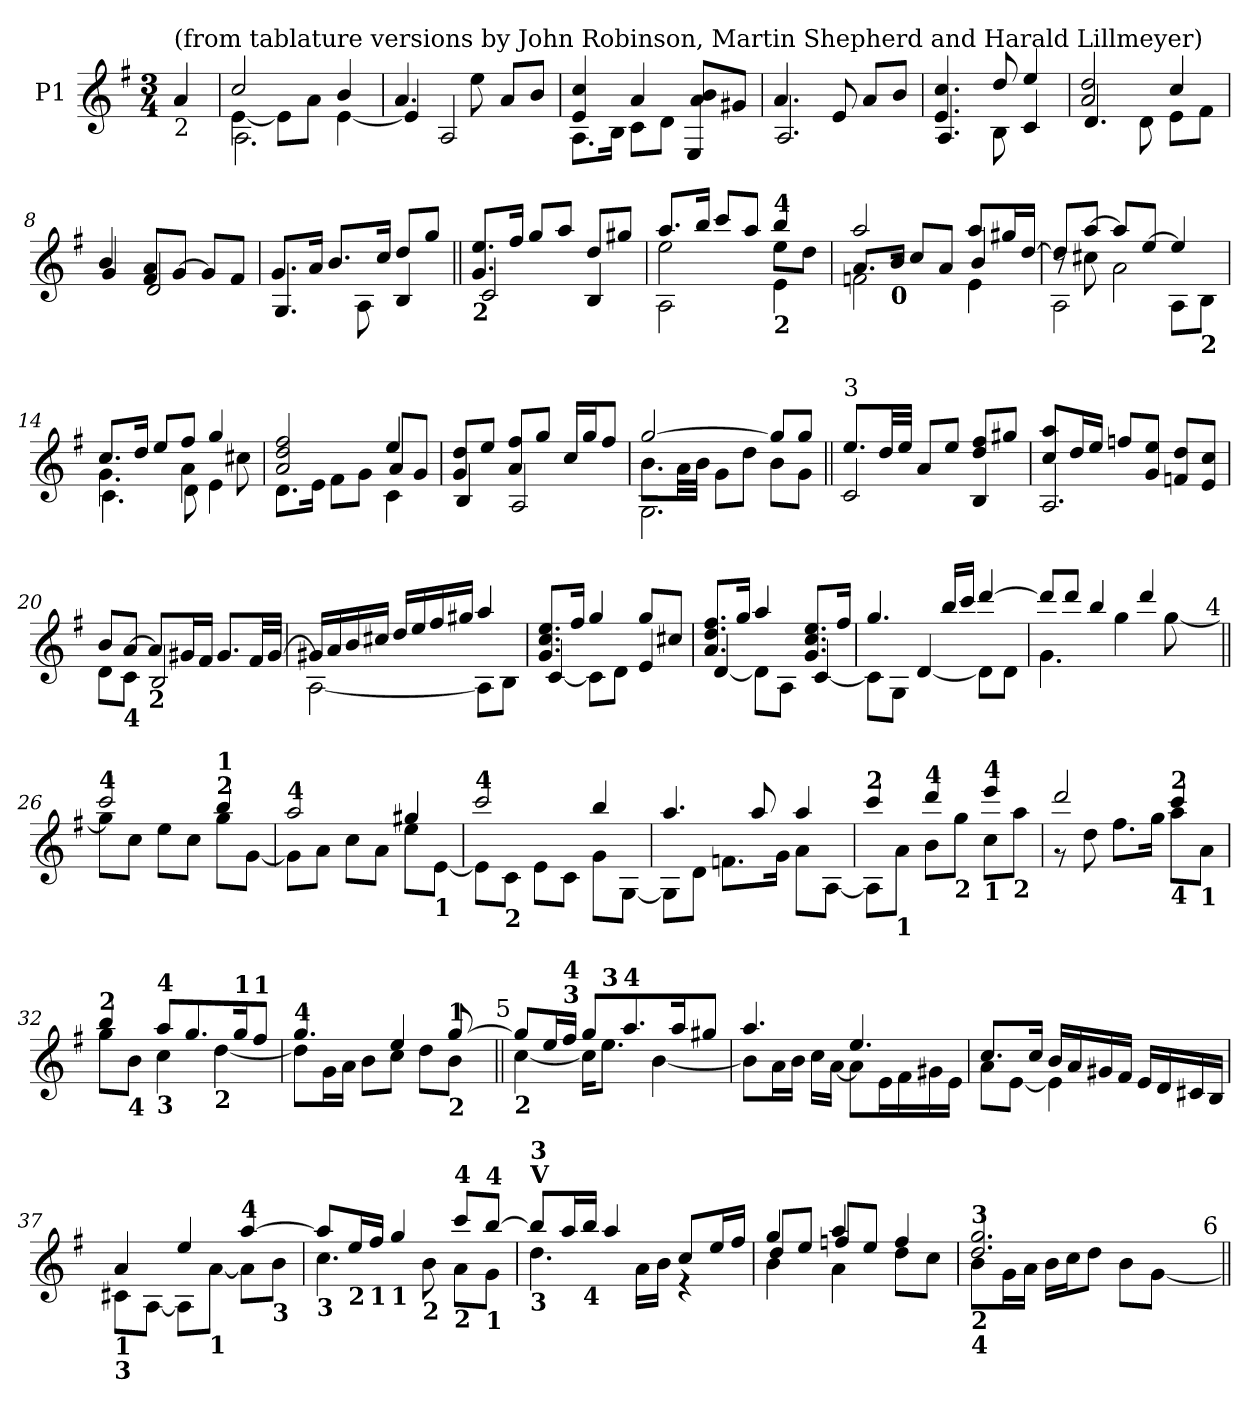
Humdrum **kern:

**kern
*part1
*staff1
*I"P1
!!LO:PB:g=z
*clefG2
*ITrd7c12
*k[f#]
*G:
*M3/4
=1
!LO:TX:a:t=(from tablature versions by John Robinson, Martin Shepherd and Harald Lillmeyer)
!LO:TX:b:t=2
4Ai/
=2
*MM72
*^
*	*^
2ci/	[4Ei\	2.AAi\
.	8Ei\L]	.
.	8Ai\J	.
4Bi/	[4Ei\	.
=3	=3	=3
4.Ai/	4.ryy	4Ei/]
.	.	2AAi/
8ei\	8ryy	.
8Ai/L	4ryy	.
8Bi/J	.	.
*	*v	*v
=4	=4
4Ei/ 4ci	8.AAi\L
.	16BBi\Jk
4Ai/	8Ci\L
.	8Di\J
8Ai/ 8BiL	4EEi/
8G#Xi/J	.
=5	=5
4.Ai/	2.AAi/
8Ei/	.
8Ai/L	.
8Bi/J	.
=6	=6
4.Ei/ 4.ci	4.AAi/
8di/	8BBi\
4ei/	4Ci/
=7	=7
2Ai/ 2di	4.Di/
.	8Di\
4ci/	8Ei\L
.	8F#i\J
=8	=8
4Bi/	4Gi/
8F#i/ 8AiL	2Di/
[8Gi/J	.
8Gi/L]	.
8F#i/J	.
=9	=9
8.Gi/L	4.GGi/
16Ai/Jk	.
8.Bi/L	.
.	8AAi\
16ci/Jk	.
8di/L	4BBi/
8gi/J	.
!!LO:LB:g=z	!!
=10||	=10||
!LO:TX:b:B:t=2	!
8.Gi/ 8.eiL	2Ci/
16f#i/Jk	.
8gi/L	.
8ai/J	.
8di/L	4BBi/
8g#Xi/J	.
=11	=11
*	*^
8.ai/L	2ei\	2AAi\
16bi/Jk	.	.
8cci/L	.	.
8ai/J	.	.
!LO:TX:b:B:t=2	!	!
!LO:TX:a:B:t=4	!	!
4bi/	8ei\L	4Ei\
.	8di\J	.
=12	=12	=12
2ai/	8.Ai/L	2Fni\
!	!LO:TX:b:B:t=0	!
.	16Bi/Jk	.
.	8ci/L	.
.	8Ai/J	.
8ai/L	4Bi/	4Ei\
16g#Xi/L	.	.
[16di/JJ	.	.
=13	=13	=13
8di/L]	8r	2AAi\
[8ai/J	8c#Xi\	.
8ai/L]	2Ai\	.
[8ei/J	.	.
4ei/]	.	8AAi\L
!	!	!LO:TX:b:B:t=2
.	.	8BBi\J
=14	=14	=14
8.ci/L	4.Gi\	4.Ci\
16di/Jk	.	.
8ei/L	.	.
8f#i/J	4Ai\	8Di\
4gi/	.	4Ei\
.	8c#Xi\	.
=15	=15	=15
2Ai/ 2di 2f#i	2ryy	8.Di\L
.	.	16Ei\Jk
.	.	8F#i\L
.	.	8Gi\J
4ei/	8Ai/L	4Ci\
.	8Gi/J	.
*	*v	*v
=16	=16
8Gi/ 8diL	4BBi/
8ei/J	.
8Ai/ 8f#iL	2AAi/
8gi/J	.
16ci/LL	.
16gi/J	.
8f#i/J	.
!!LO:LB:g=z	!!
=17	=17
*	*^
[2gi/	8.Bi\L	2.GGi\
.	32Ai\LL	.
.	32Bi\JJJ	.
.	8Gi\L	.
.	8di\J	.
8gi/L]	8Bi\L	.
8gi/J	8Gi\J	.
*	*v	*v
=18||	=18||
!LO:TX:a:t=3	!
8.ei/L	2Ci/
32di/LL	.
32ei/JJJ	.
8Ai/L	.
8ei/J	.
8di/ 8f#iL	4BBi/
8g#Xi/J	.
=19	=19
8ci/ 8aiL	2.AAi/
16di/L	.
16ei/JJ	.
8fni/L	.
8Gi/ 8eiJ	.
8Fni/ 8diL	.
8Ei/ 8ciJ	.
=20	=20
8Bi/L	8Di\L
!LO:TX:b:B:t=4	!
[8Ai/J	8Ci\J
!LO:TX:b:B:t=2	!
8Ai/L]	2BBi/
16G#Xi/L	.
16F#i/JJ	.
8.G#i/L	.
32F#i/LL	.
[32G#i/JJJ	.
=21	=21
*	*^
16G#Xi/LL]	[2AAi\	2ryy
16Ai/	.	.
16Bi/	.	.
16c#Xi/JJ	.	.
16di/LL	.	.
16ei/	.	.
16f#i/	.	.
16g#Xi/JJ	.	.
4ai/	8AAi\L]	4ryy
.	8BBi\J	.
*	*v	*v
=22	=22
8.Gi/ 8.ci 8.eiL	[4Ci/
16f#i/Jk	.
4gi/	8Ci\L]
.	8Di\J
8gi/L	4Ei/
8c#Xi/J	.
!!LO:LB:g=z	!!
=23	=23
8.Ai/ 8.di 8.f#iL	[4Di/
16gi/Jk	.
4ai/	8Di\L]
.	8AAi\J
8.Gi/ 8.ci 8.eiL	[4Ci/
16f#i/Jk	.
=24	=24
4.gi/	8Ci\L]
.	8GGi\J
.	[4Di/
16bi/LL	.
16cci/JJ	.
[4ddi/	8Di\L]
.	8Di\J
=25	=25
*^	*^
8ddi/L]	4.Gi\	4ryy	2ryy
8ddi/J	.	.	.
4bi/	.	4ryy	.
.	4gi\	.	.
4ddi/	.	4ryy	8ryy
.	[8gi\	.	16ryy
.	.	.	32ryy
.	.	.	64ryy
.	.	.	128...ryy
!	!	!	!LO:TX:a:t=4
.	.	.	1024ryy
=26||	=26||	=26||	=26||
!LO:TX:a:B:t=4	!	!	!
*	*v	*v	*v
2cci/	8gi\L]
.	8ci\J
.	8ei\L
.	8ci\J
!LO:TX:a:B:t=2	!
!LO:TX:a:B:t=1	!
4bi/	8gi\L
.	[8Gi\J
=27	=27
!LO:TX:a:B:t=4	!
2ai/	8Gi\L]
.	8Ai\J
.	8ci\L
.	8Ai\J
4g#Xi/	8ei\L
!	!LO:TX:b:B:t=1
.	[8Ei\J
=28	=28
!LO:TX:a:B:t=4	!
2cci/	8Ei\L]
!	!LO:TX:b:B:t=2
.	8Ci\J
.	8Ei\L
.	8Ci\J
4bi/	8Gi\L
.	[8GGi\J
!!LO:LB:g=z	!!
=29	=29
4.ai/	8GGi\L]
.	8Di\J
.	8.Fni\L
8ai/	.
.	16Gi\Jk
4ai/	8Ai\L
.	[8AAi\J
=30	=30
!LO:TX:a:B:t=2	!
4cci/	8AAi\L]
!	!LO:TX:b:B:t=1
.	8Ai\J
!LO:TX:a:B:t=4	!
4ddi/	8Bi\L
!	!LO:TX:b:B:t=2
.	8gi\J
!LO:TX:a:B:t=4	!
!LO:TX:b:B:t=1	!
4eei/	8ci\L
!	!LO:TX:b:B:t=2
.	8ai\J
=31	=31
2ddi/	8r
.	8di\
.	8.f#i\L
.	16gi\Jk
!LO:TX:a:B:t=2	!
!LO:TX:b:B:t=4	!
4cci/	8ai\L
!	!LO:TX:b:B:t=1
.	8Ai\J
=32	=32
!LO:TX:a:B:t=2	!
4bi/	8gi\L
!	!LO:TX:b:B:t=4
.	8Bi\J
!LO:TX:a:B:t=4	!
!LO:TX:b:B:t=3	!
8ai/L	4ci\
8.gi/	.
!	!LO:TX:b:B:t=2
.	[4di\
!LO:TX:a:B:t=1	!
16gi/k	.
!LO:TX:a:B:t=1	!
8f#i/J	.
=33	=33
!LO:TX:a:B:t=4	!
*	*^
4.gi/	8di\L]	2ryy
.	16Gi\L	.
.	16Ai\JJ	.
.	8Bi\L	.
4ei/	8ci\J	.
.	8di\L	8ryy
!LO:TX:b:B:t=2	!	!
!LO:TX:a:B:t=1	!	!
[8gi/	8Bi\J	16ryy
.	.	32ryy
.	.	64ryy
.	.	128...ryy
!	!	!LO:TX:a:t=5
.	.	1024ryy
=34||	=34||	=34||
!LO:TX:b:B:t=2	!	!
*	*v	*v
8gi/L]	[4ci\
16ei/L	.
!LO:TX:a:B:t=3	!
!LO:TX:a:B:t=4	!
16f#i/JJ	.
8gi/L	16ci\KL]
!	!LO:TX:a:B:t=3
.	8.ei\J
!LO:TX:a:B:t=4	!
8.ai/	.
.	[4Bi\
16ai/k	.
8g#Xi/J	.
!!LO:LB:g=z	!!
=35	=35
4.ai/	8Bi\L]
.	16Ai\L
.	16Bi\JJ
.	16ci\LL
.	[16Ai\JJ
4.ei/	8Ai\L]
.	16Ei\L
.	16F#i\
.	16G#Xi\
.	16Ei\JJ
=36	=36
8.ci/L	8Ai\L
.	[8Ei\J
16ci/Jk	.
16Bi/LL	4Ei\]
16Ai/	.
16G#Xi/	.
16F#i/JJ	.
16Ei/LL	4ryy
16Di/	.
16C#Xi/	.
16BBi/JJ	.
=37	=37
!LO:TX:b:B:t=1	!
!LO:TX:b:B:t=3	!
4Ai/	8C#Xi\L
.	[8AAi\J
4ei/	8AAi\L]
!	!LO:TX:b:B:t=1
.	[8Ai\J
!LO:TX:a:B:t=4	!
[4ai/	8Ai\L]
!	!LO:TX:b:B:t=3
.	8Bi\J
=38	=38
!LO:TX:b:B:t=3	!
8ai/L]	4.ci\
!LO:TX:b:B:t=2	!
16ei/L	.
!LO:TX:b:B:t=1	!
16f#i/JJ	.
!LO:TX:b:B:t=1	!
4gi/	.
!	!LO:TX:b:B:t=2
.	8Bi\
!LO:TX:b:B:t=2	!
!LO:TX:a:B:t=4	!
8cci/L	8Ai\L
!LO:TX:a:B:t=4	!
!LO:TX:b:B:t=1	!
[8bi/J	8Gi\J
=39	=39
!LO:TX:a:B:t=V	!
!LO:TX:B:t=3	!
!LO:TX:b:B:t=3	!
8bi/L]	4.di\
16ai/L	.
!LO:TX:b:B:t=4	!
16bi/JJ	.
4ai/	.
.	16Ai\LL
.	16Bi\JJ
8ci/L	4r
16ei/L	.
16f#i/JJ	.
!!LO:LB:g=z	!!
=40	=40
*	*^
4gi/	8di/L	4Bi\
.	8ei/J	.
4ai/	8fni/L	4Ai\
.	8ei/J	.
4fi/	8di\L	4ryy
.	8ci\J	.
=41	=41	=41
!LO:TX:b:B:t=2	!	!
!LO:TX:b:B:t=4	!	!
!LO:TX:a:B:t=3	!	!
2.di/ 2.gi	8Bi\L	2ryy
.	16Gi\L	.
.	16Ai\JJ	.
.	16Bi\LL	.
.	16ci\J	.
.	8di\J	.
.	8Bi\L	8ryy
.	[8Gi\J	16ryy
.	.	32ryy
.	.	64ryy
.	.	128...ryy
!	!	!LO:TX:a:t=6
.	.	1024ryy
*v	*v	*v
=||
*-
